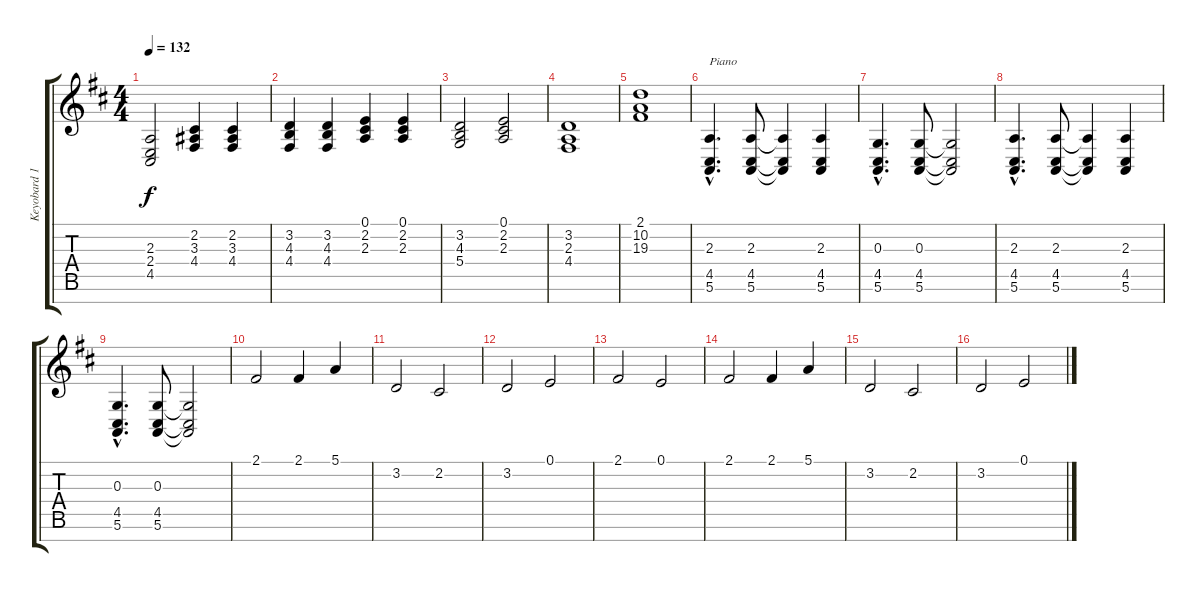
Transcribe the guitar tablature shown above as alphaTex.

\track ("Keyobard 1" "Keyobard 1") {instrument synthstrings1}
\staff {score tabs}
\tuning (E4 B3 G3 D3 A2 E2 B1) {hide}
\ts (4 4)
\tempo 132
\clef g2
\ks d
(2.3 2.4 4.5).2{dy f} (2.2 3.3 4.4).4 (2.2 3.3 4.4).4 |
(3.2 4.3 4.4).4 (3.2 4.3 4.4).4 (0.1 2.2 2.3).4 (0.1 2.2 2.3).4 |
(3.2 4.3 5.4).2 (0.1 2.2 2.3).2 |
(3.2 2.3 4.4).1 |
(2.1 10.2 19.3).1 |
(2.3{hac} 4.5{hac} 5.6{hac}).4{d txt "Piano" instrument acousticgrandpiano} (2.3 4.5 5.6).8 (2.3{t} 4.5{t} 5.6{t}).4 (2.3 4.5 5.6).4 |
(0.3{hac} 4.5{hac} 5.6{hac}).4{d} (0.3 4.5 5.6).8 (0.3{t} 4.5{t} 5.6{t}).2 |
(2.3{hac} 4.5{hac} 5.6{hac}).4{d} (2.3 4.5 5.6).8 (2.3{t} 4.5{t} 5.6{t}).4 (2.3 4.5 5.6).4 |
(0.3{hac} 4.5{hac} 5.6{hac}).4{d} (0.3 4.5 5.6).8 (0.3{t} 4.5{t} 5.6{t}).2 |
2.1.2 2.1.4 5.1.4 |
3.2.2 2.2.2 |
3.2.2 0.1.2 |
2.1.2 0.1.2 |
2.1.2 2.1.4 5.1.4 |
3.2.2 2.2.2 |
3.2.2 0.1.2
